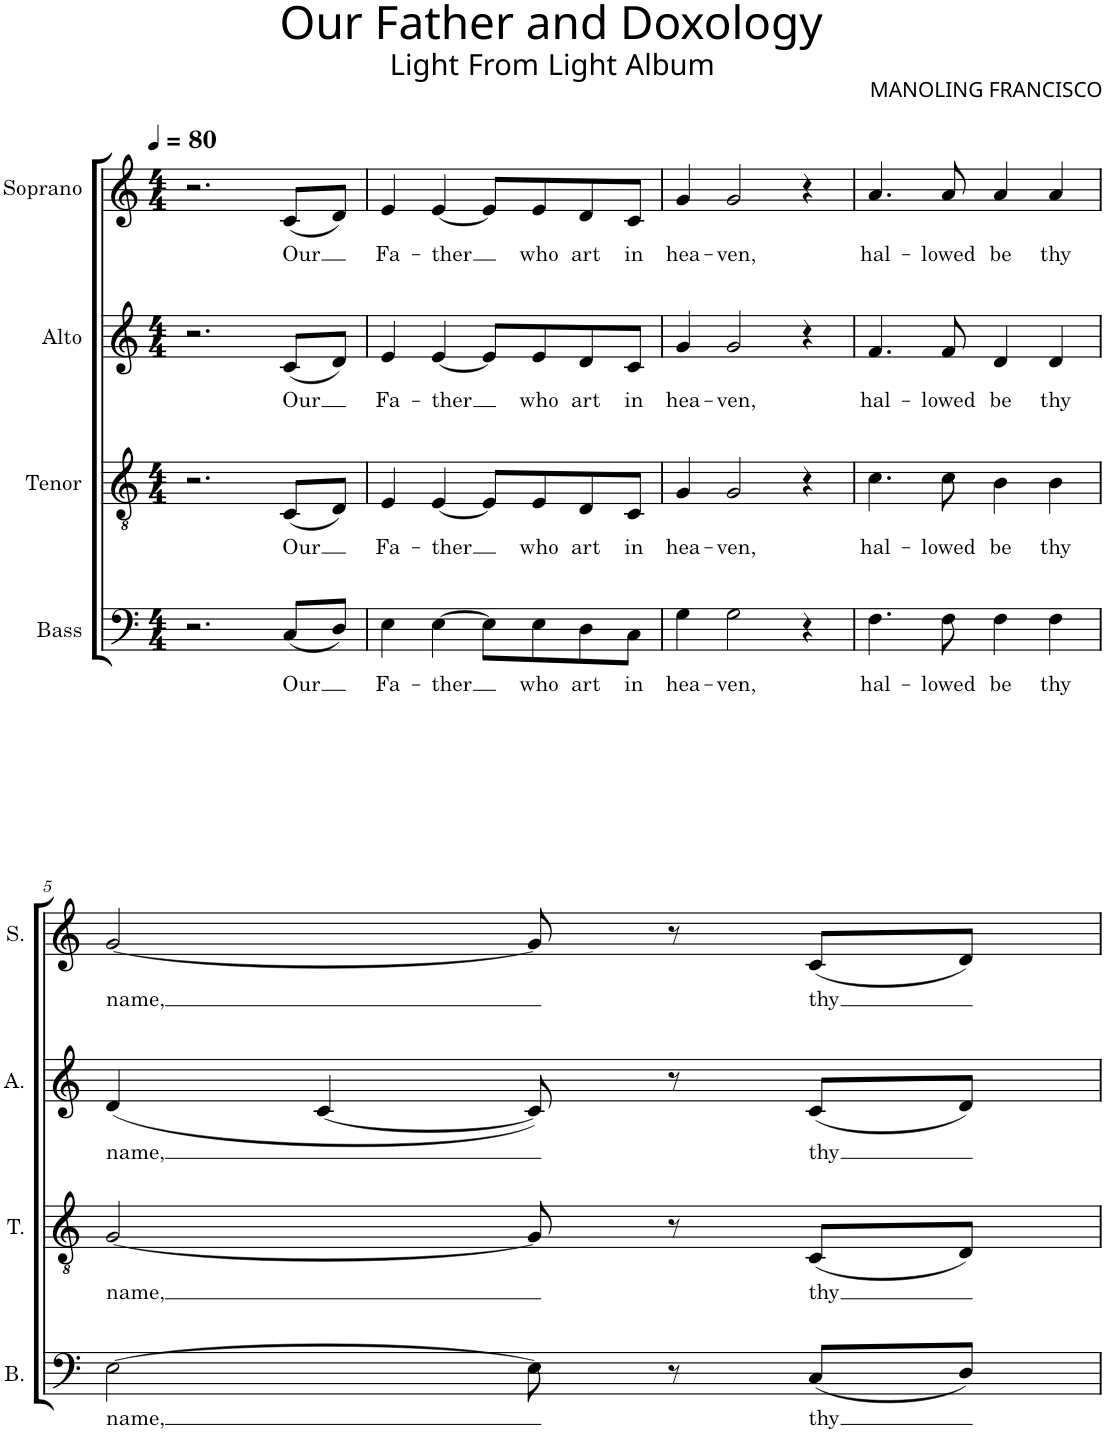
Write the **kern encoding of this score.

**kern	**text	**kern	**text	**kern	**text	**kern	**text
*part4	*part4	*part3	*part3	*part2	*part2	*part1	*part1
*staff4	*staff4	*staff3	*staff3	*staff2	*staff2	*staff1	*staff1
*I"Bass	*	*I"Tenor	*	*I"Alto	*	*I"Soprano	*
*I'B.	*	*I'T.	*	*I'A.	*	*I'S.	*
*clefF4	*	*clefGv2	*	*clefG2	*	*clefG2	*
*k[]	*	*k[]	*	*k[]	*	*k[]	*
*M4/4	*	*M4/4	*	*M4/4	*	*M4/4	*
*MM80	*	*MM80	*	*MM80	*	*MM80	*
=1	=1	=1	=1	=1	=1	=1	=1
2.r	.	2.r	.	2.r	.	2.r	.
!	!LO:LY:b	!	!LO:LY:b	!	!LO:LY:b	!	!LO:LY:b
(8C/L	Our	(8C/L	Our	(8c/L	Our	(8c/L	Our
8D/J)	.	8D/J)	.	8d/J)	.	8d/J)	.
=2	=2	=2	=2	=2	=2	=2	=2
!	!LO:LY:b	!	!LO:LY:b	!	!LO:LY:b	!	!LO:LY:b
4E\	Fa-	4E/	Fa-	4e/	Fa-	4e/	Fa-
!	!LO:LY:b	!	!LO:LY:b	!	!LO:LY:b	!	!LO:LY:b
[4E\	-ther	[4E/	-ther	[4e/	-ther	[4e/	-ther
8E\L]	.	8E/L]	.	8e/L]	.	8e/L]	.
!	!LO:LY:b	!	!LO:LY:b	!	!LO:LY:b	!	!LO:LY:b
8E\	who	8E/	who	8e/	who	8e/	who
!	!LO:LY:b	!	!LO:LY:b	!	!LO:LY:b	!	!LO:LY:b
8D\	art	8D/	art	8d/	art	8d/	art
!	!LO:LY:b	!	!LO:LY:b	!	!LO:LY:b	!	!LO:LY:b
8C\J	in	8C/J	in	8c/J	in	8c/J	in
=3	=3	=3	=3	=3	=3	=3	=3
!	!LO:LY:b	!	!LO:LY:b	!	!LO:LY:b	!	!LO:LY:b
4G\	hea-	4G/	hea-	4g/	hea-	4g/	hea-
!	!LO:LY:b	!	!LO:LY:b	!	!LO:LY:b	!	!LO:LY:b
2G\	-ven,	2G/	-ven,	2g/	-ven,	2g/	-ven,
4r	.	4r	.	4r	.	4r	.
=4	=4	=4	=4	=4	=4	=4	=4
!	!LO:LY:b	!	!LO:LY:b	!	!LO:LY:b	!	!LO:LY:b
4.F\	hal-	4.c\	hal-	4.f/	hal-	4.a/	hal-
!	!LO:LY:b	!	!LO:LY:b	!	!LO:LY:b	!	!LO:LY:b
8F\	-lowed	8c\	-lowed	8f/	-lowed	8a/	-lowed
!	!LO:LY:b	!	!LO:LY:b	!	!LO:LY:b	!	!LO:LY:b
4F\	be	4B\	be	4d/	be	4a/	be
!	!LO:LY:b	!	!LO:LY:b	!	!LO:LY:b	!	!LO:LY:b
4F\	thy	4B\	thy	4d/	thy	4a/	thy
!!LO:LB:g=z
=5	=5	=5	=5	=5	=5	=5	=5
!	!LO:LY:b	!	!LO:LY:b	!	!LO:LY:b	!	!LO:LY:b
[2E\	name,	[2G/	name,	(4d/	name,	[2g/	name,
.	.	.	.	[4c/	.	.	.
8E\]	.	8G/]	.	8c/])	.	8g/]	.
8r	.	8r	.	8r	.	8r	.
!	!LO:LY:b	!	!LO:LY:b	!	!LO:LY:b	!	!LO:LY:b
(8C/L	thy	(8C/L	thy	(8c/L	thy	(8c/L	thy
8D/J)	.	8D/J)	.	8d/J)	.	8d/J)	.
=	=	=	=	=	=	=	=
*-	*-	*-	*-	*-	*-	*-	*-
